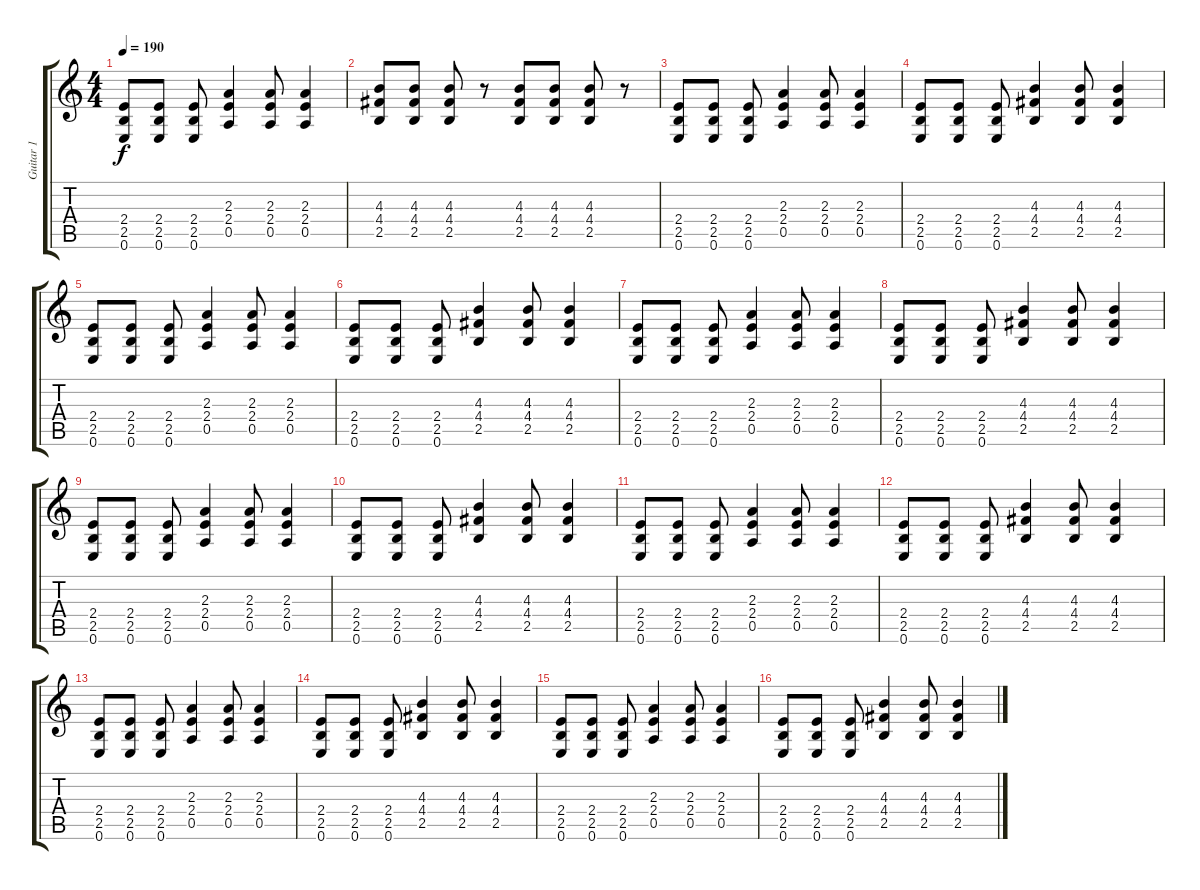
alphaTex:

\track ("Guitar 1" "Guitar 1") {instrument distortionguitar}
\staff {score tabs}
\tuning (E4 B3 G3 D3 A2 E2) {hide}
\ts (4 4)
\tempo 190
\clef g2
\ks c
(2.4 2.5 0.6).8{dy f} (2.4 2.5 0.6).8 (2.4 2.5 0.6).8 (2.3 2.4 0.5).4 (2.3 2.4 0.5).8 (2.3 2.4 0.5).4 |
(4.3 4.4 2.5).8 (4.3 4.4 2.5).8 (4.3 4.4 2.5).8 r.8 (4.3 4.4 2.5).8 (4.3 4.4 2.5).8 (4.3 4.4 2.5).8 r.8 |
(2.4 2.5 0.6).8{volume 11} (2.4 2.5 0.6).8 (2.4 2.5 0.6).8 (2.3 2.4 0.5).4 (2.3 2.4 0.5).8 (2.3 2.4 0.5).4 |
(2.4 2.5 0.6).8 (2.4 2.5 0.6).8 (2.4 2.5 0.6).8 (4.3 4.4 2.5).4 (4.3 4.4 2.5).8 (4.3 4.4 2.5).4 |
(2.4 2.5 0.6).8 (2.4 2.5 0.6).8 (2.4 2.5 0.6).8 (2.3 2.4 0.5).4 (2.3 2.4 0.5).8 (2.3 2.4 0.5).4 |
(2.4 2.5 0.6).8 (2.4 2.5 0.6).8 (2.4 2.5 0.6).8 (4.3 4.4 2.5).4 (4.3 4.4 2.5).8 (4.3 4.4 2.5).4 |
(2.4 2.5 0.6).8{volume 10} (2.4 2.5 0.6).8 (2.4 2.5 0.6).8 (2.3 2.4 0.5).4 (2.3 2.4 0.5).8 (2.3 2.4 0.5).4 |
(2.4 2.5 0.6).8 (2.4 2.5 0.6).8 (2.4 2.5 0.6).8 (4.3 4.4 2.5).4 (4.3 4.4 2.5).8 (4.3 4.4 2.5).4 |
(2.4 2.5 0.6).8 (2.4 2.5 0.6).8 (2.4 2.5 0.6).8 (2.3 2.4 0.5).4 (2.3 2.4 0.5).8 (2.3 2.4 0.5).4 |
(2.4 2.5 0.6).8 (2.4 2.5 0.6).8 (2.4 2.5 0.6).8 (4.3 4.4 2.5).4 (4.3 4.4 2.5).8 (4.3 4.4 2.5).4 |
(2.4 2.5 0.6).8{volume 7} (2.4 2.5 0.6).8 (2.4 2.5 0.6).8 (2.3 2.4 0.5).4 (2.3 2.4 0.5).8 (2.3 2.4 0.5).4 |
(2.4 2.5 0.6).8 (2.4 2.5 0.6).8 (2.4 2.5 0.6).8 (4.3 4.4 2.5).4 (4.3 4.4 2.5).8 (4.3 4.4 2.5).4 |
(2.4 2.5 0.6).8 (2.4 2.5 0.6).8 (2.4 2.5 0.6).8 (2.3 2.4 0.5).4 (2.3 2.4 0.5).8 (2.3 2.4 0.5).4 |
(2.4 2.5 0.6).8 (2.4 2.5 0.6).8 (2.4 2.5 0.6).8 (4.3 4.4 2.5).4 (4.3 4.4 2.5).8 (4.3 4.4 2.5).4 |
(2.4 2.5 0.6).8{volume 0} (2.4 2.5 0.6).8 (2.4 2.5 0.6).8 (2.3 2.4 0.5).4 (2.3 2.4 0.5).8 (2.3 2.4 0.5).4 |
(2.4 2.5 0.6).8 (2.4 2.5 0.6).8 (2.4 2.5 0.6).8 (4.3 4.4 2.5).4 (4.3 4.4 2.5).8 (4.3 4.4 2.5).4
